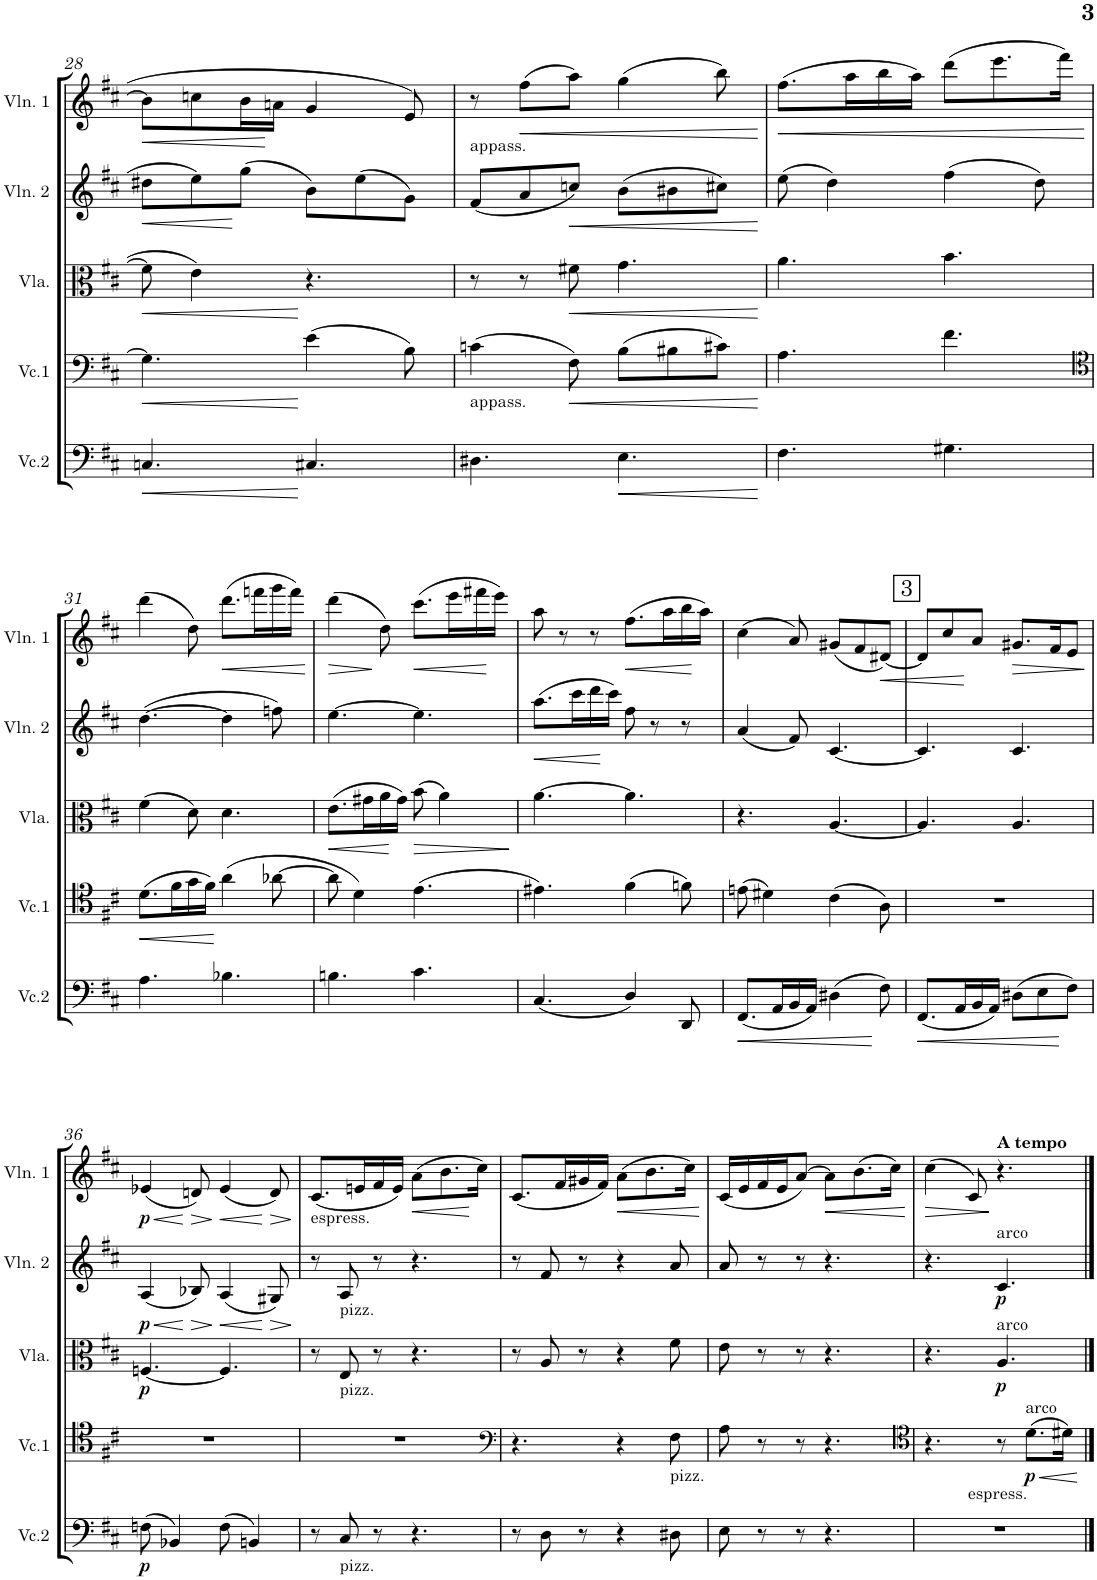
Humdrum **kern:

**kern	**dynam	**kern	**dynam	**kern	**dynam	**kern	**dynam	**kern	**dynam
*part5	*part5	*part4	*part4	*part3	*part3	*part2	*part2	*part1	*part1
*staff5	*staff5	*staff4	*staff4	*staff3	*staff3	*staff2	*staff2	*staff1	*staff1
*I"Violoncello 2	*	*I"Violoncello 1	*	*I"Viola	*	*I"Violin 2	*	*I"Violin 1	*
*I'Vc.2	*	*I'Vc.1	*	*I'Vla.	*	*I'Vln. 2	*	*I'Vln. 1	*
!!LO:PB:g=z
*clefF4	*	*clefF4	*	*clefC3	*	*clefG2	*	*clefG2	*
*k[f#c#]	*	*k[f#c#]	*	*k[f#c#]	*	*k[f#c#]	*	*k[f#c#]	*
*D:	*	*D:	*	*D:	*	*D:	*	*D:	*
*M6/8	*	*M6/8	*	*M6/8	*	*M6/8	*	*M6/8	*
=28	=28	=28	=28	=28	=28	=28	=28	=28	=28
!	!LO:HP:b	!	!LO:HP:b	!	!LO:HP:b	!	!LO:HP:b	!	!LO:HP:b
4.Cn/	<	4.G\]	<	8f\]	<	8dd#X\L	<	8b\L]	<
.	.	.	.	4e\	.	8ee\	.	8ccn\	.
.	.	.	.	.	.	(8gg\J	[	16b\L	.
.	.	.	.	.	.	.	.	16an\JJ	[
4.C#X/	[	(4e\	[	4.r	[	8b\L)	.	4g/	.
.	.	.	.	.	.	(8ee\	.	.	.
.	.	8B\)	.	.	.	8g\J)	.	8e/	.
=29	=29	=29	=29	=29	=29	=29	=29	=29	=29
!	!	!	!	!	!	!	!	!LO:TX:b:t=appass.	!
!	!	!LO:TX:b:t=appass.	!	!	!	!	!	!	!
4.D#X\	.	(4cn\	.	8r	.	(8f#/L	.	8r	.
!	!	!	!	!	!	!	!	!	!LO:HP:b
.	.	.	.	8r	.	8a/	.	(8ff#\L	<
!	!	!	!LO:HP:b	!	!LO:HP:b	!	!LO:HP:b	!	!
.	.	8F#\)	<	8f#X\	<	8ccn/J)	<	8aa\J)	.
!	!LO:HP:b	!	!	!	!	!	!	!	!
4.E\	<	(8B\L	.	4.g\	.	(8b\L	.	(4gg\	.
.	.	8B#X\	.	.	.	8b#X\	.	.	.
.	.	8c#X\J)	.	.	.	8cc#X\J)	.	8bb\)	.
.	[	.	[	.	[	.	[	.	[
=30	=30	=30	=30	=30	=30	=30	=30	=30	=30
!	!	!	!	!	!	!	!	!	!LO:HP:b
4.F#\	.	4.A\	.	4.a\	.	(8ee\	.	(8.ff#\L	<
.	.	.	.	.	.	4dd\)	.	.	.
.	.	.	.	.	.	.	.	16aa\L	.
.	.	.	.	.	.	.	.	16bb\	.
.	.	.	.	.	.	.	.	16aa\JJ)	.
4.G#X\	.	4.f#\	.	4.b\	.	(4ff#\	.	(8ddd\L	.
.	.	.	.	.	.	.	.	8.eee\	.
.	.	.	.	.	.	8dd\)	.	.	.
.	.	.	.	.	.	.	.	16fff#\Jk)	.
.	.	.	.	.	.	.	.	.	[
!!LO:LB:g=z
=31	=31	=31	=31	=31	=31	=31	=31	=31	=31
*	*	*clefC4	*	*	*	*	*	*	*
!	!	!	!LO:HP:b	!	!	!	!	!	!
4.A\	.	(8.d\L	<	(4f#\	.	([4.dd\	.	(4ddd\	.
.	.	16f#\L	.	.	.	.	.	.	.
.	.	16g\	.	8d\)	.	.	.	8dd\)	.
.	.	16f#\JJ)	.	.	.	.	.	.	.
!	!	!	!	!	!	!	!	!	!LO:HP:b
4.B-X\	.	(4a\	[	4.d\	.	4dd\]	.	(8.ddd\L	<
.	.	.	.	.	.	.	.	16fffn\L	.
.	.	[8a-X\	.	.	.	8ffn\)	.	16ggg\	.
.	.	.	.	.	.	.	.	16fff\JJ)	.
.	.	.	.	.	.	.	.	.	[
=32	=32	=32	=32	=32	=32	=32	=32	=32	=32
!	!	!	!	!	!LO:HP:b	!	!	!	!LO:HP:b
4.Bn\	.	8a-\]	.	(8.e\L	<	[4.ee\	.	(4ddd\	>
.	.	4d\)	.	.	.	.	.	.	.
.	.	.	.	16g#X\L	.	.	.	.	.
.	.	.	.	16a\	.	.	.	8dd\)	]
.	.	.	.	16g#\JJ)	[	.	.	.	.
!	!	!	!	!	!LO:HP:b	!	!	!	!LO:HP:b
4.c#\	.	(4.e\	.	(8b\	>	4.ee\]	.	(8.ccc#\L	<
.	.	.	.	4a\)	.	.	.	.	.
.	.	.	.	.	.	.	.	16eee\L	.
.	.	.	.	.	.	.	.	16fff#X\	.
.	.	.	.	.	.	.	.	16eee\JJ)	[
.	.	.	.	.	]	.	.	.	.
=33	=33	=33	=33	=33	=33	=33	=33	=33	=33
!	!	!	!	!	!	!	!LO:HP:b	!	!
(4.C#/	.	4.e#X\)	.	[4.a\	.	(8.aa\L	<	8aa\	.
.	.	.	.	.	.	.	.	8r	.
.	.	.	.	.	.	16ccc#\L	.	.	.
.	.	.	.	.	.	16ddd\	.	8r	.
.	.	.	.	.	.	16ccc#\JJ)	[	.	.
!	!	!	!	!	!	!	!	!	!LO:HP:b
4D/)	.	(4f#\	.	4.a\]	.	8ff#\	.	(8.ff#\L	<
.	.	.	.	.	.	8r	.	.	.
.	.	.	.	.	.	.	.	16aa\L	.
8DD/	.	8fn\)	.	.	.	8r	.	16bb\	.
.	.	.	.	.	.	.	.	16aa\JJ)	[
=34	=34	=34	=34	=34	=34	=34	=34	=34	=34
!	!LO:HP:b	!	!	!	!	!	!	!	!
(8.FF#/L	<	(8en\	.	4.r	.	(4a/	.	(4cc#\	.
.	.	4d#X\)	.	.	.	.	.	.	.
16AA/L	.	.	.	.	.	.	.	.	.
16BB/	.	.	.	.	.	8f#/)	.	8a/)	.
16AA/JJ)	.	.	.	.	.	.	.	.	.
(4D#X\	.	(4c#\	.	[4.A/	.	[4.c#/	.	(8g#X/L	.
.	.	.	.	.	.	.	.	8f#/	.
!	!	!	!	!	!	!	!	!	!LO:HP:b
8F#\)	[	8A\)	.	.	.	.	.	[8d#X/J)	<
!!LO:REH:place=s1:a:cj:fs=14:t=3
=35	=35	=35	=35	=35	=35	=35	=35	=35	=35
!	!LO:HP:b	!	!	!	!	!	!	!	!
(8.FF#/L	<	2.r	.	4.A/]	.	4.c#/]	.	8d#/L]	.
.	.	.	.	.	.	.	.	8cc#/	.
16AA/L	.	.	.	.	.	.	.	.	.
16BB/	.	.	.	.	.	.	.	8a/J	[
16AA/JJ)	.	.	.	.	.	.	.	.	.
!	!	!	!	!	!	!	!	!	!LO:HP:b
(8D#X\L	.	.	.	4.A/	.	4.c#/	.	8.g#X/L	>
8E\	.	.	.	.	.	.	.	.	.
.	.	.	.	.	.	.	.	16f#/K	.
8F#\J)	[	.	.	.	.	.	.	8e/J	.
.	.	.	.	.	.	.	.	.	]
!!LO:LB:g=z
=36	=36	=36	=36	=36	=36	=36	=36	=36	=36
!	!LO:DY:b	!	!	!	!LO:DY:b	!	!LO:HP:b	!	!LO:HP:b
!	!	!	!	!	!	!	!LO:DY:n=1:b	!	!LO:DY:n=1:b
(8Fn\	p	2.r	.	[4.Fn/	p	(4A/	< p	(4e-X/	< p
4BB-X/)	.	.	.	.	.	.	.	.	.
!	!	!	!	!	!	!	!LO:HP:n=1:b	!	!LO:HP:n=1:b
.	.	.	.	.	.	8B-X/)	[ >	8dn/)	[ >
!	!	!	!	!	!	!	!LO:HP:n=1:b	!	!LO:HP:n=1:b
(8F\	.	.	.	4.F/]	.	(4A/	] <	(4e-/	] <
4BBn/)	.	.	.	.	.	.	.	.	.
!	!	!	!	!	!	!	!LO:HP:n=1:b	!	!LO:HP:n=1:b
.	.	.	.	.	.	8G#X/)	[ >	8d/)	[ >
.	.	.	.	.	.	.	]	.	]
=37	=37	=37	=37	=37	=37	=37	=37	=37	=37
!	!	!	!	!	!	!	!	!LO:TX:b:t=espress.	!
8r	.	2.r	.	8r	.	8r	.	(8.c#/L	.
!	!	!	!	!	!	!LO:TX:b:t=pizz.	!	!	!
!	!	!	!	!LO:TX:b:t=pizz.	!	!	!	!	!
!LO:TX:b:t=pizz.	!	!	!	!	!	!	!	!	!
8C#/	.	.	.	8E/	.	8A/	.	.	.
.	.	.	.	.	.	.	.	16en/L	.
8r	.	.	.	8r	.	8r	.	16f#/	.
.	.	.	.	.	.	.	.	16e/JJ)	.
!	!	!	!	!	!	!	!	!	!LO:HP:b
4.r	.	.	.	4.r	.	4.r	.	(8a\L	<
.	.	.	.	.	.	.	.	8.b\	.
.	.	.	.	.	.	.	.	16cc#\Jk)	[
=38	=38	=38	=38	=38	=38	=38	=38	=38	=38
*	*	*clefF4	*	*	*	*	*	*	*
8r	.	4.r	.	8r	.	8r	.	(8.c#/L	.
8D\	.	.	.	8A/	.	8f#/	.	.	.
.	.	.	.	.	.	.	.	16f#/L	.
8r	.	.	.	8r	.	8r	.	16g#X/	.
.	.	.	.	.	.	.	.	16f#/JJ)	.
!	!	!	!	!	!	!	!	!	!LO:HP:b
4r	.	4r	.	4r	.	4r	.	(8a\L	<
.	.	.	.	.	.	.	.	8.b\	.
!	!	!LO:TX:b:t=pizz.	!	!	!	!	!	!	!
8D#X\	.	8F#\	.	8f#\	.	8a/	.	.	.
.	.	.	.	.	.	.	.	16cc#\Jk)	.
.	.	.	.	.	.	.	.	.	[
=39	=39	=39	=39	=39	=39	=39	=39	=39	=39
8E\	.	8A\	.	8e\	.	8a/	.	(16c#/LL	.
.	.	.	.	.	.	.	.	16e/	.
8r	.	8r	.	8r	.	8r	.	16f#/	.
.	.	.	.	.	.	.	.	16e/J	.
8r	.	8r	.	8r	.	8r	.	[8a/J)	.
!	!	!	!	!	!	!	!	!	!LO:HP:b
4.r	.	4.r	.	4.r	.	4.r	.	8a\L]	<
.	.	.	.	.	.	.	.	(8.b\	.
.	.	.	.	.	.	.	.	16cc#\Jk)	.
.	.	.	.	.	.	.	.	.	[
=40	=40	=40	=40	=40	=40	=40	=40	=40	=40
*	*	*clefC4	*	*	*	*	*	*	*
!	!	!	!	!	!	!	!	!	!LO:HP:b
*	*	*^	*	*	*	*	*	*	*
2.r	.	4.r	4ryy	.	4.r	.	4.r	.	(4cc#\	>
!	!	!	!LO:TX:b:t=espress.	!	!	!	!	!	!	!
.	.	.	2ryy	.	.	.	.	.	8c#/)	.
!	!	!	!	!	!	!	!	!	!LO:TX:a:B:t=A tempo	!
!	!	!	!	!	!	!	!LO:TX:a:t=arco	!	!	!
!	!	!	!	!	!LO:TX:a:t=arco	!	!	!	!	!
!	!	!	!	!	!	!LO:DY:b	!	!LO:DY:b	!	!
.	.	8r	.	.	4.A/	p	4.c#/	p	4.r	]
!	!	!LO:TX:a:t=arco	!	!	!	!	!	!	!	!
!	!	!	!	!LO:HP:b	!	!	!	!	!	!
!	!	!	!	!LO:DY:n=1:b	!	!	!	!	!	!
.	.	(8.d\L	.	< p	.	.	.	.	.	.
.	.	16d#X\Jk)	.	.	.	.	.	.	.	.
.	.	.	.	[	.	.	.	.	.	.
*	*	*v	*v	*	*	*	*	*	*	*
==	==	==	==	==	==	==	==	==	==
*-	*-	*-	*-	*-	*-	*-	*-	*-	*-
